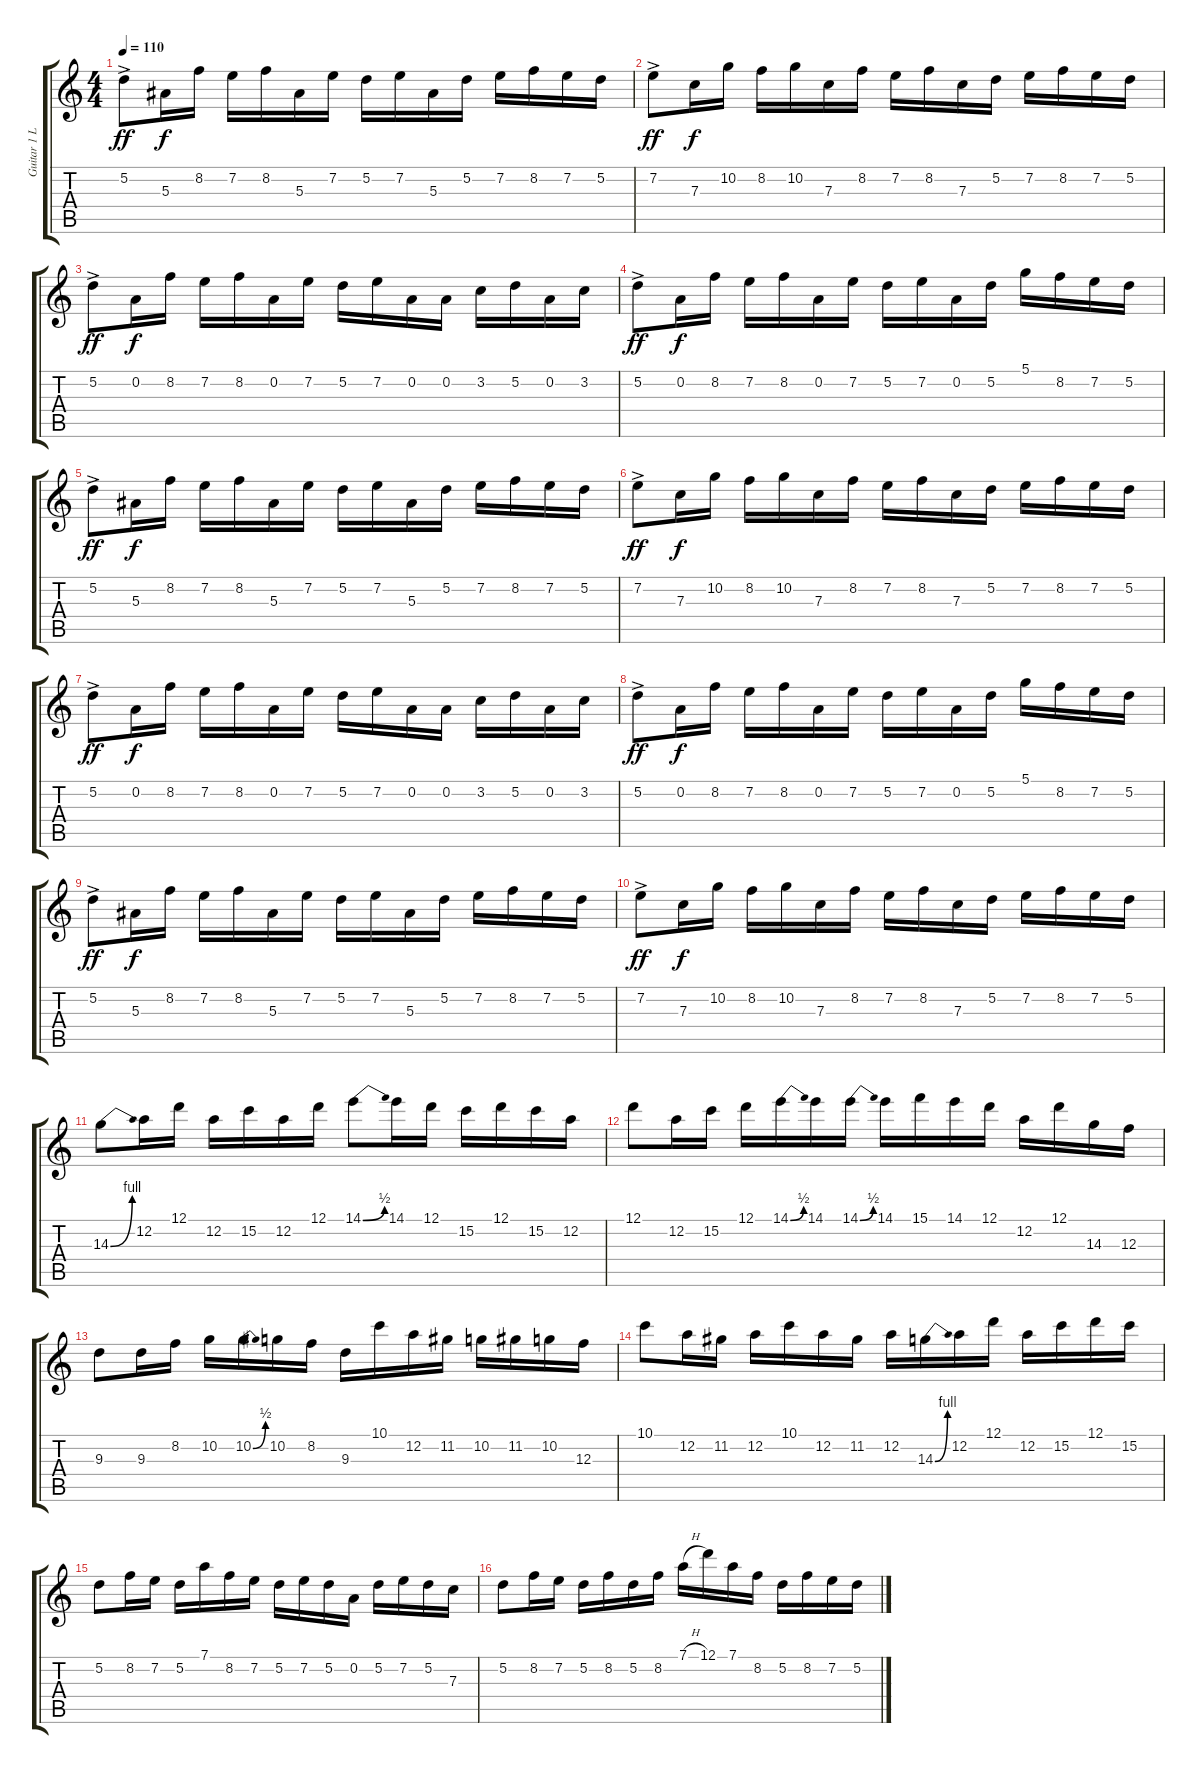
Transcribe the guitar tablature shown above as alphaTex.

\track ("Guitar 1 Lead - Tonal" "Guitar 1 L") {instrument distortionguitar}
\staff {score tabs}
\tuning (D4 A3 F3 C3 G2 D2) {hide}
\ts (4 4)
\tempo 110
\clef g2
\ks c
5.2{ac}.8{dy ff} 5.3.16{dy f} 8.2.16 7.2.16 8.2.16 5.3.16 7.2.16 5.2.16 7.2.16 5.3.16 5.2.16 7.2.16 8.2.16 7.2.16 5.2.16 |
7.2{ac}.8{dy ff} 7.3.16{dy f} 10.2.16 8.2.16 10.2.16 7.3.16 8.2.16 7.2.16 8.2.16 7.3.16 5.2.16 7.2.16 8.2.16 7.2.16 5.2.16 |
5.2{ac}.8{dy ff} 0.2.16{dy f} 8.2.16 7.2.16 8.2.16 0.2.16 7.2.16 5.2.16 7.2.16 0.2.16 0.2.16 3.2.16 5.2.16 0.2.16 3.2.16 |
5.2{ac}.8{dy ff} 0.2.16{dy f} 8.2.16 7.2.16 8.2.16 0.2.16 7.2.16 5.2.16 7.2.16 0.2.16 5.2.16 5.1.16 8.2.16 7.2.16 5.2.16 |
5.2{ac}.8{dy ff} 5.3.16{dy f} 8.2.16 7.2.16 8.2.16 5.3.16 7.2.16 5.2.16 7.2.16 5.3.16 5.2.16 7.2.16 8.2.16 7.2.16 5.2.16 |
7.2{ac}.8{dy ff} 7.3.16{dy f} 10.2.16 8.2.16 10.2.16 7.3.16 8.2.16 7.2.16 8.2.16 7.3.16 5.2.16 7.2.16 8.2.16 7.2.16 5.2.16 |
5.2{ac}.8{dy ff} 0.2.16{dy f} 8.2.16 7.2.16 8.2.16 0.2.16 7.2.16 5.2.16 7.2.16 0.2.16 0.2.16 3.2.16 5.2.16 0.2.16 3.2.16 |
5.2{ac}.8{dy ff} 0.2.16{dy f} 8.2.16 7.2.16 8.2.16 0.2.16 7.2.16 5.2.16 7.2.16 0.2.16 5.2.16 5.1.16 8.2.16 7.2.16 5.2.16 |
5.2{ac}.8{dy ff} 5.3.16{dy f} 8.2.16 7.2.16 8.2.16 5.3.16 7.2.16 5.2.16 7.2.16 5.3.16 5.2.16 7.2.16 8.2.16 7.2.16 5.2.16 |
7.2{ac}.8{dy ff} 7.3.16{dy f} 10.2.16 8.2.16 10.2.16 7.3.16 8.2.16 7.2.16 8.2.16 7.3.16 5.2.16 7.2.16 8.2.16 7.2.16 5.2.16 |
14.3{be (bend 0 0 60 4)}.8 12.2.16 12.1.16 12.2.16 15.2.16 12.2.16 12.1.16 14.1{be (bend 0 0 60 2)}.8 14.1.16 12.1.16 15.2.16 12.1.16 15.2.16 12.2.16 |
12.1.8 12.2.16 15.2.16 12.1.16 14.1{be (bend 0 0 60 2)}.16 14.1.16 14.1{be (bend 0 0 60 2)}.16 14.1.16 15.1.16 14.1.16 12.1.16 12.2.16 12.1.16 14.3.16 12.3.16 |
9.3.8 9.3.16 8.2.16 10.2.16 10.2{be (bend 0 0 60 2)}.16 10.2.16 8.2.16 9.3.16 10.1.16 12.2.16 11.2.16 10.2.16 11.2.16 10.2.16 12.3.16 |
10.1.8 12.2.16 11.2.16 12.2.16 10.1.16 12.2.16 11.2.16 12.2.16 14.3{be (bend 0 0 60 4)}.16 12.2.16 12.1.16 12.2.16 15.2.16 12.1.16 15.2.16 |
5.2.8 8.2.16 7.2.16 5.2.16 7.1.16 8.2.16 7.2.16 5.2.16 7.2.16 5.2.16 0.2.16 5.2.16 7.2.16 5.2.16 7.3.16 |
5.2.8 8.2.16 7.2.16 5.2.16 8.2.16 5.2.16 8.2.16 7.1{h}.16 12.1.16 7.1.16 8.2.16 5.2.16 8.2.16 7.2.16 5.2.16
